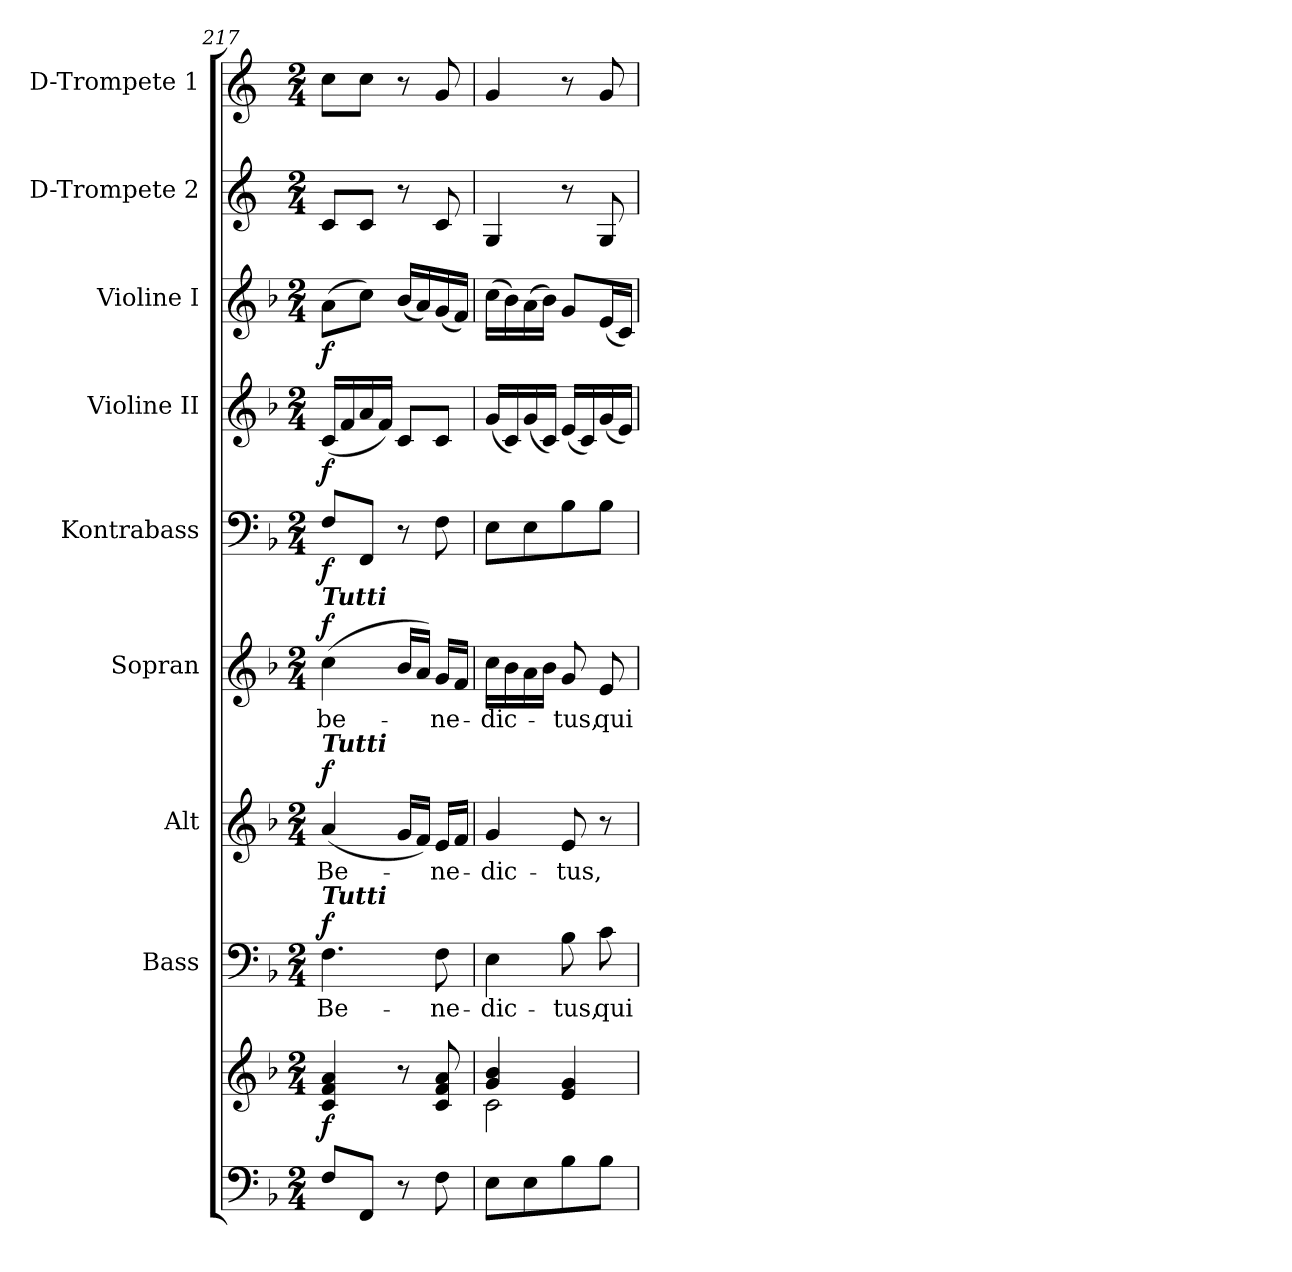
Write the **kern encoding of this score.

**kern	**kern	**dynam	**kern	**text	**dynam	**kern	**text	**dynam	**kern	**text	**dynam	**kern	**dynam	**kern	**dynam	**kern	**dynam	**kern	**kern
*part9	*part9	*part9	*part8	*part8	*part8	*part7	*part7	*part7	*part6	*part6	*part6	*part5	*part5	*part4	*part4	*part3	*part3	*part2	*part1
*staff10	*staff9	*staff9/10	*staff8	*staff8	*staff8	*staff7	*staff7	*staff7	*staff6	*staff6	*staff6	*staff5	*staff5	*staff4	*staff4	*staff3	*staff3	*staff2	*staff1
*	*	*	*I"Bass	*	*	*I"Alt	*	*	*I"Sopran	*	*	*I"Kontrabass	*	*I"Violine II	*	*I"Violine I	*	*I"D-Trompete 2	*I"D-Trompete 1
*	*	*	*I'B.	*	*	*I'A.	*	*	*I'S.	*	*	*I'Kb.	*	*I'Vl. II	*	*I'Vl. I	*	*I'D Trp. 2	*I'D Trp. 1
*clefF4	*clefG2	*	*clefF4	*	*	*clefG2	*	*	*clefG2	*	*	*clefF4	*	*clefG2	*	*clefG2	*	*clefG2	*clefG2
*	*	*	*	*	*	*	*	*	*	*	*	*ITrd7c12	*	*	*	*	*	*ITrd4c7	*ITrd4c7
*k[b-]	*k[b-]	*	*k[b-]	*	*	*k[b-]	*	*	*k[b-]	*	*	*k[b-]	*	*k[b-]	*	*k[b-]	*	*k[b-]	*k[b-]
*F:	*F:	*	*F:	*	*	*F:	*	*	*F:	*	*	*F:	*	*F:	*	*F:	*	*F:	*F:
*M2/4	*M2/4	*	*M2/4	*	*	*M2/4	*	*	*M2/4	*	*	*M2/4	*	*M2/4	*	*M2/4	*	*M2/4	*M2/4
=217	=217	=217	=217	=217	=217	=217	=217	=217	=217	=217	=217	=217	=217	=217	=217	=217	=217	=217	=217
!	!	!	!	!	!	!	!	!	!LO:TX:a:Bi:t=Tutti	!	!	!	!	!	!	!	!	!	!
!	!	!	!	!	!	!LO:TX:a:Bi:t=Tutti	!	!	!	!	!	!	!	!	!	!	!	!	!
!	!	!	!LO:TX:a:Bi:t=Tutti	!	!	!	!	!	!	!	!	!	!	!	!	!	!	!	!
!	!	!LO:DY:b	!	!LO:LY:b	!LO:DY:a	!	!LO:LY:b	!LO:DY:a	!	!LO:LY:b	!LO:DY:b	!	!LO:DY:b	!	!LO:DY:b	!	!LO:DY:b	!	!
8F/L	4c/ 4f/ 4a/	f	4.F\	Be-	f	(<4a/	Be-	f	(>4cc\	be-	f	8FF/L	f	(<16c/LL	f	(>8a\L	f	8F/L	8f\L
.	.	.	.	.	.	.	.	.	.	.	.	.	.	16f/	.	.	.	.	.
8FF/J	.	.	.	.	.	.	.	.	.	.	.	8FFF/J	.	16a/	.	8cc\J)	.	8F/J	8f\J
.	.	.	.	.	.	.	.	.	.	.	.	.	.	16f/JJ)	.	.	.	.	.
8r	8r	.	.	.	.	16g/LL	.	.	16b-/LL	.	.	8r	.	8c/L	.	(<16b-/LL	.	8r	8r
.	.	.	.	.	.	16f/JJ)	.	.	16a/JJ)	.	.	.	.	.	.	16a/)	.	.	.
!	!	!	!	!LO:LY:b	!	!	!LO:LY:b	!	!	!LO:LY:b	!	!	!	!	!	!	!	!	!
8F\	8c/ 8f/ 8a/	.	8F\	-ne-	.	16e/LL	-ne-	.	16g/LL	-ne-	.	8FF\	.	8c/J	.	(<16g/	.	8F/	8c/
.	.	.	.	.	.	16f/JJ	.	.	16f/JJ	.	.	.	.	.	.	16f/JJ)	.	.	.
=218	=218	=218	=218	=218	=218	=218	=218	=218	=218	=218	=218	=218	=218	=218	=218	=218	=218	=218	=218
*	*^	*	*	*	*	*	*	*	*	*	*	*	*	*	*	*	*	*	*
!	!	!	!	!	!LO:LY:b	!	!	!LO:LY:b	!	!	!LO:LY:b	!	!	!	!	!	!	!	!	!
8E\L	4g/ 4b-/	2c\	.	4E\	-dic-	.	4g/	-dic-	.	16cc\LL	-dic-	.	8EE\L	.	(<16g/LL	.	(>16cc\LL	.	4C/	4c/
.	.	.	.	.	.	.	.	.	.	16b-\	.	.	.	.	16c/)	.	16b-\)	.	.	.
8E\	.	.	.	.	.	.	.	.	.	16a\	.	.	8EE\	.	(<16g/	.	(>16a\	.	.	.
.	.	.	.	.	.	.	.	.	.	16b-\JJ	.	.	.	.	16c/JJ)	.	16b-\JJ)	.	.	.
!	!	!	!	!	!LO:LY:b	!	!	!LO:LY:b	!	!	!LO:LY:b	!	!	!	!	!	!	!	!	!
8B-\	4e/ 4g/	.	.	8B-\	-tus,	.	8e/	-tus,	.	8g/	-tus,	.	8BB-\	.	(<16e/LL	.	8g/L	.	8r	8r
.	.	.	.	.	.	.	.	.	.	.	.	.	.	.	16c/)	.	.	.	.	.
!	!	!	!	!	!LO:LY:b	!	!	!	!	!	!LO:LY:b	!	!	!	!	!	!	!	!	!
8B-\J	.	.	.	8c\	qui	.	8r	.	.	8e/	qui	.	8BB-\J	.	(<16g/	.	(<16e/L	.	8C/	8c/
.	.	.	.	.	.	.	.	.	.	.	.	.	.	.	16e/JJ)	.	16c/JJ)	.	.	.
*	*v	*v	*	*	*	*	*	*	*	*	*	*	*	*	*	*	*	*	*	*
=	=	=	=	=	=	=	=	=	=	=	=	=	=	=	=	=	=	=	=
*-	*-	*-	*-	*-	*-	*-	*-	*-	*-	*-	*-	*-	*-	*-	*-	*-	*-	*-	*-
